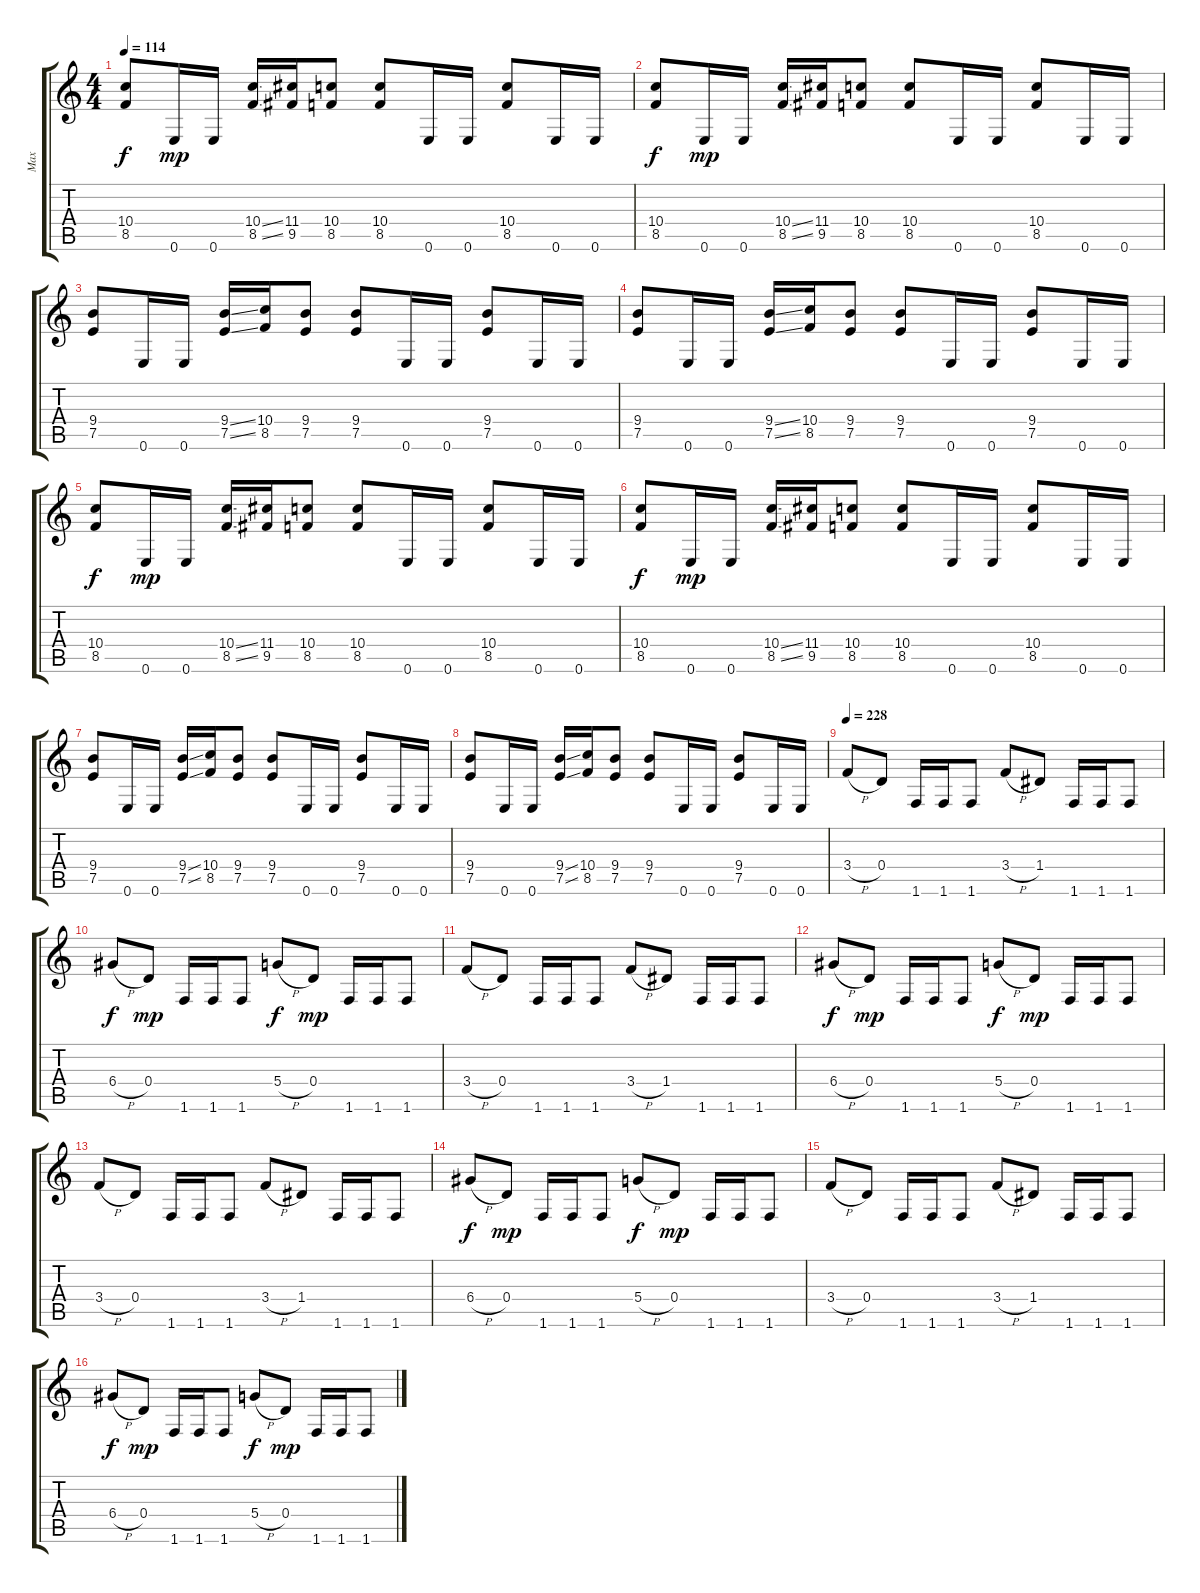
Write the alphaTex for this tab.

\track ("Max" "Max") {instrument distortionguitar}
\staff {score tabs}
\tuning (E4 B3 G3 D3 A2 E2) {hide}
\ts (4 4)
\tempo 114
\clef g2
\ks c
(10.4 8.5).8{dy f} 0.6.16{dy mp} 0.6.16 (10.4{ss} 8.5{ss}).16 (11.4 9.5).16 (10.4 8.5).8 (10.4 8.5).8 0.6.16 0.6.16 (10.4 8.5).8 0.6.16 0.6.16 |
(10.4 8.5).8{dy f} 0.6.16{dy mp} 0.6.16 (10.4{ss} 8.5{ss}).16 (11.4 9.5).16 (10.4 8.5).8 (10.4 8.5).8 0.6.16 0.6.16 (10.4 8.5).8 0.6.16 0.6.16 |
(9.4 7.5).8 0.6.16 0.6.16 (9.4{ss} 7.5{ss}).16 (10.4 8.5).16 (9.4 7.5).8 (9.4 7.5).8 0.6.16 0.6.16 (9.4 7.5).8 0.6.16 0.6.16 |
(9.4 7.5).8 0.6.16 0.6.16 (9.4{ss} 7.5{ss}).16 (10.4 8.5).16 (9.4 7.5).8 (9.4 7.5).8 0.6.16 0.6.16 (9.4 7.5).8 0.6.16 0.6.16 |
(10.4 8.5).8{dy f} 0.6.16{dy mp} 0.6.16 (10.4{ss} 8.5{ss}).16 (11.4 9.5).16 (10.4 8.5).8 (10.4 8.5).8 0.6.16 0.6.16 (10.4 8.5).8 0.6.16 0.6.16 |
(10.4 8.5).8{dy f} 0.6.16{dy mp} 0.6.16 (10.4{ss} 8.5{ss}).16 (11.4 9.5).16 (10.4 8.5).8 (10.4 8.5).8 0.6.16 0.6.16 (10.4 8.5).8 0.6.16 0.6.16 |
(9.4 7.5).8 0.6.16 0.6.16 (9.4{ss} 7.5{ss}).16 (10.4 8.5).16 (9.4 7.5).8 (9.4 7.5).8 0.6.16 0.6.16 (9.4 7.5).8 0.6.16 0.6.16 |
(9.4 7.5).8 0.6.16 0.6.16 (9.4{ss} 7.5{ss}).16 (10.4 8.5).16 (9.4 7.5).8 (9.4 7.5).8 0.6.16 0.6.16 (9.4 7.5).8 0.6.16 0.6.16 |
\tempo 228
3.4{h}.8 0.4.8 1.6.16 1.6.16 1.6.8 3.4{h}.8 1.4.8 1.6.16 1.6.16 1.6.8 |
6.4{h}.8{dy f} 0.4.8{dy mp} 1.6.16 1.6.16 1.6.8 5.4{h}.8{dy f} 0.4.8{dy mp} 1.6.16 1.6.16 1.6.8 |
3.4{h}.8 0.4.8 1.6.16 1.6.16 1.6.8 3.4{h}.8 1.4.8 1.6.16 1.6.16 1.6.8 |
6.4{h}.8{dy f} 0.4.8{dy mp} 1.6.16 1.6.16 1.6.8 5.4{h}.8{dy f} 0.4.8{dy mp} 1.6.16 1.6.16 1.6.8 |
3.4{h}.8 0.4.8 1.6.16 1.6.16 1.6.8 3.4{h}.8 1.4.8 1.6.16 1.6.16 1.6.8 |
6.4{h}.8{dy f} 0.4.8{dy mp} 1.6.16 1.6.16 1.6.8 5.4{h}.8{dy f} 0.4.8{dy mp} 1.6.16 1.6.16 1.6.8 |
3.4{h}.8 0.4.8 1.6.16 1.6.16 1.6.8 3.4{h}.8 1.4.8 1.6.16 1.6.16 1.6.8 |
6.4{h}.8{dy f} 0.4.8{dy mp} 1.6.16 1.6.16 1.6.8 5.4{h}.8{dy f} 0.4.8{dy mp} 1.6.16 1.6.16 1.6.8
